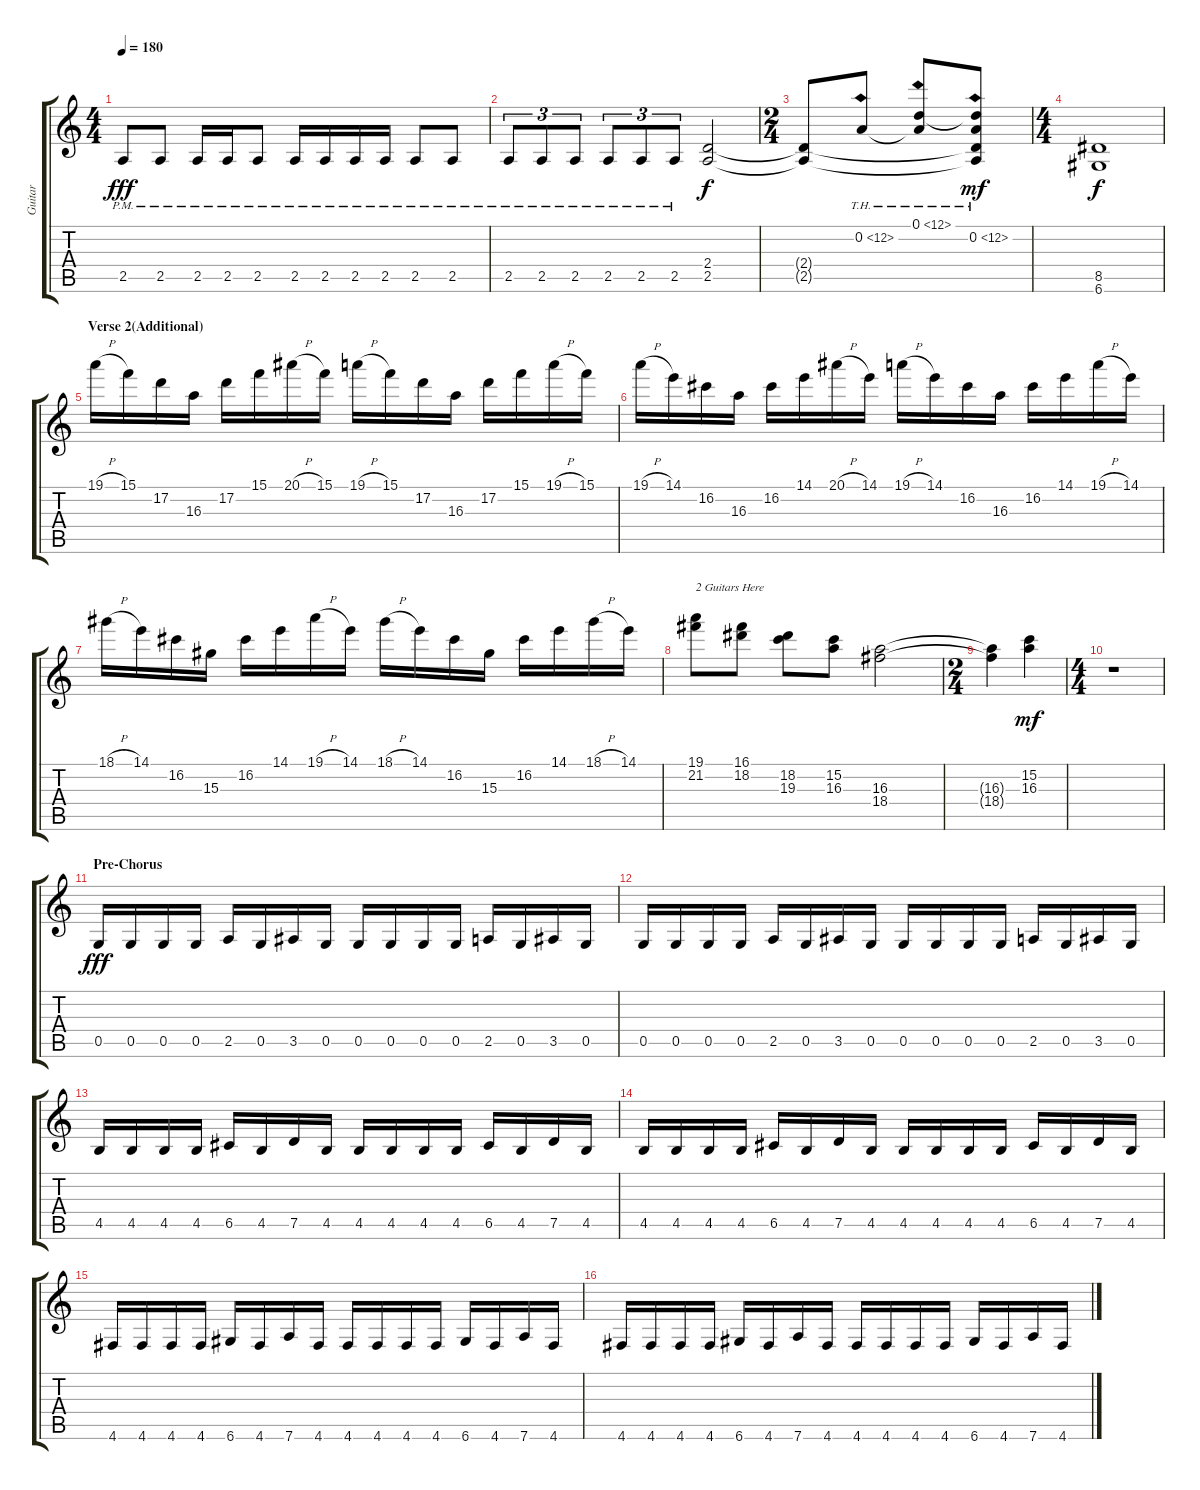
\track ("Guitar" "Guitar") {instrument distortionguitar}
\staff {score tabs}
\tuning (D4 A3 F3 C3 G2 D2) {hide}
\ts (4 4)
\tempo 180
\clef g2
\ks c
2.5{pm}.8{dy fff} 2.5{pm}.8 2.5{pm}.16 2.5{pm}.16 2.5{pm}.8 2.5{pm}.16 2.5{pm}.16 2.5{pm}.16 2.5{pm}.16 2.5{pm}.8 2.5{pm}.8 |
2.5{pm}.8{tu (3 2)} 2.5{pm}.8{tu (3 2)} 2.5{pm}.8{tu (3 2)} 2.5{pm}.8{tu (3 2)} 2.5{pm}.8{tu (3 2)} 2.5{pm}.8{tu (3 2)} (2.4 2.5).2{dy f} |
\ts (2 4)
(2.4{t} 2.5{t}).8 0.2{th 12}.8 (0.1{th 12} 0.2{t}).8 (0.1{t} 0.2{th 12} 2.4{t} 2.5{t}).8{dy mf} |
\ts (4 4)
(8.5 6.6).1{dy f} |
\section ("" "Verse 2(Additional)")
19.1{h}.16 15.1.16 17.2.16 16.3.16 17.2.16 15.1.16 20.1{h}.16 15.1.16 19.1{h}.16 15.1.16 17.2.16 16.3.16 17.2.16 15.1.16 19.1{h}.16 15.1.16 |
19.1{h}.16 14.1.16 16.2.16 16.3.16 16.2.16 14.1.16 20.1{h}.16 14.1.16 19.1{h}.16 14.1.16 16.2.16 16.3.16 16.2.16 14.1.16 19.1{h}.16 14.1.16 |
18.1{h}.16 14.1.16 16.2.16 15.3.16 16.2.16 14.1.16 19.1{h}.16 14.1.16 18.1{h}.16 14.1.16 16.2.16 15.3.16 16.2.16 14.1.16 18.1{h}.16 14.1.16 |
(19.1 21.2).8{txt "2 Guitars Here"} (16.1 18.2).8 (18.2 19.3).8 (15.2 16.3).8 (16.3 18.4).2 |
\ts (2 4)
(16.3{t} 18.4{t}).4 (15.2 16.3).4{dy mf} |
\ts (4 4)
r.1 |
\section ("" "Pre-Chorus")
0.5.16{dy fff} 0.5.16 0.5.16 0.5.16 2.5.16 0.5.16 3.5.16 0.5.16 0.5.16 0.5.16 0.5.16 0.5.16 2.5.16 0.5.16 3.5.16 0.5.16 |
0.5.16 0.5.16 0.5.16 0.5.16 2.5.16 0.5.16 3.5.16 0.5.16 0.5.16 0.5.16 0.5.16 0.5.16 2.5.16 0.5.16 3.5.16 0.5.16 |
4.5.16 4.5.16 4.5.16 4.5.16 6.5.16 4.5.16 7.5.16 4.5.16 4.5.16 4.5.16 4.5.16 4.5.16 6.5.16 4.5.16 7.5.16 4.5.16 |
4.5.16 4.5.16 4.5.16 4.5.16 6.5.16 4.5.16 7.5.16 4.5.16 4.5.16 4.5.16 4.5.16 4.5.16 6.5.16 4.5.16 7.5.16 4.5.16 |
4.6.16 4.6.16 4.6.16 4.6.16 6.6.16 4.6.16 7.6.16 4.6.16 4.6.16 4.6.16 4.6.16 4.6.16 6.6.16 4.6.16 7.6.16 4.6.16 |
4.6.16 4.6.16 4.6.16 4.6.16 6.6.16 4.6.16 7.6.16 4.6.16 4.6.16 4.6.16 4.6.16 4.6.16 6.6.16 4.6.16 7.6.16 4.6.16
